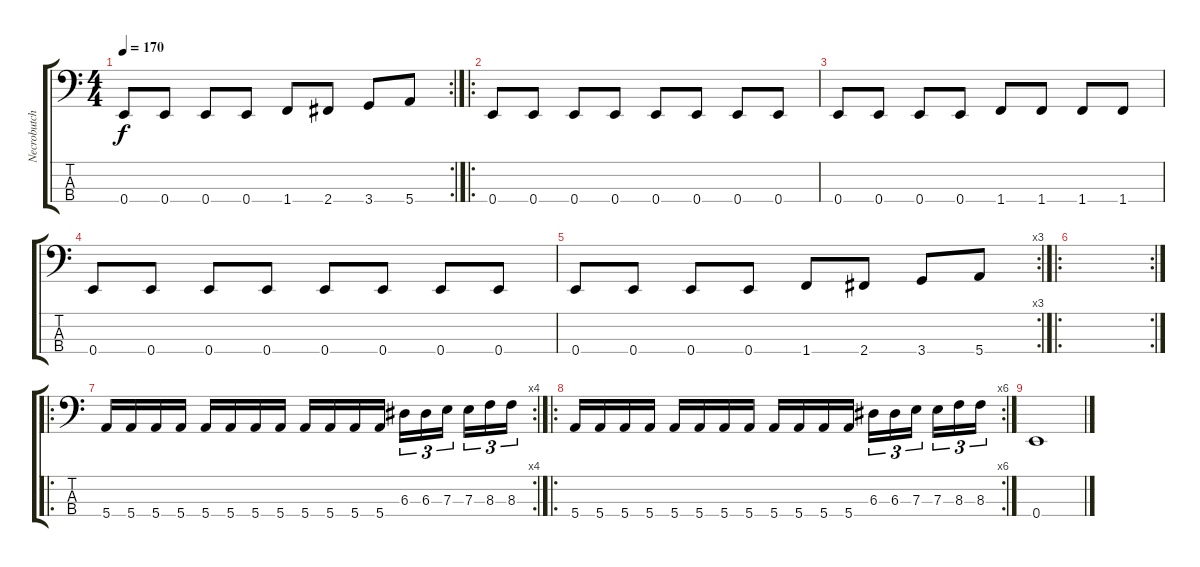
\track ("Necrobutcher" "Necrobutch") {instrument electricbasspick}
\staff {score tabs}
\tuning (G2 D2 A1 E1) {hide}
\rc 2
\ts (4 4)
\tempo 170
\clef f4
\ks c
0.4.8{dy f} 0.4.8 0.4.8 0.4.8 1.4.8 2.4.8 3.4.8 5.4.8 |
\ro
0.4.8 0.4.8 0.4.8 0.4.8 0.4.8 0.4.8 0.4.8 0.4.8 |
0.4.8 0.4.8 0.4.8 0.4.8 1.4.8 1.4.8 1.4.8 1.4.8 |
0.4.8 0.4.8 0.4.8 0.4.8 0.4.8 0.4.8 0.4.8 0.4.8 |
\rc 3
0.4.8 0.4.8 0.4.8 0.4.8 1.4.8 2.4.8 3.4.8 5.4.8 |
\ro
\rc 2
|
\ro
\rc 4
5.4.16 5.4.16 5.4.16 5.4.16 5.4.16 5.4.16 5.4.16 5.4.16 5.4.16 5.4.16 5.4.16 5.4.16 6.3.16{tu (3 2)} 6.3.16{tu (3 2)} 7.3.16{tu (3 2)} 7.3.16{tu (3 2)} 8.3.16{tu (3 2)} 8.3.16{tu (3 2)} |
\ro
\rc 6
5.4.16 5.4.16 5.4.16 5.4.16 5.4.16 5.4.16 5.4.16 5.4.16 5.4.16 5.4.16 5.4.16 5.4.16 6.3.16{tu (3 2)} 6.3.16{tu (3 2)} 7.3.16{tu (3 2)} 7.3.16{tu (3 2)} 8.3.16{tu (3 2)} 8.3.16{tu (3 2)} |
0.4.1
